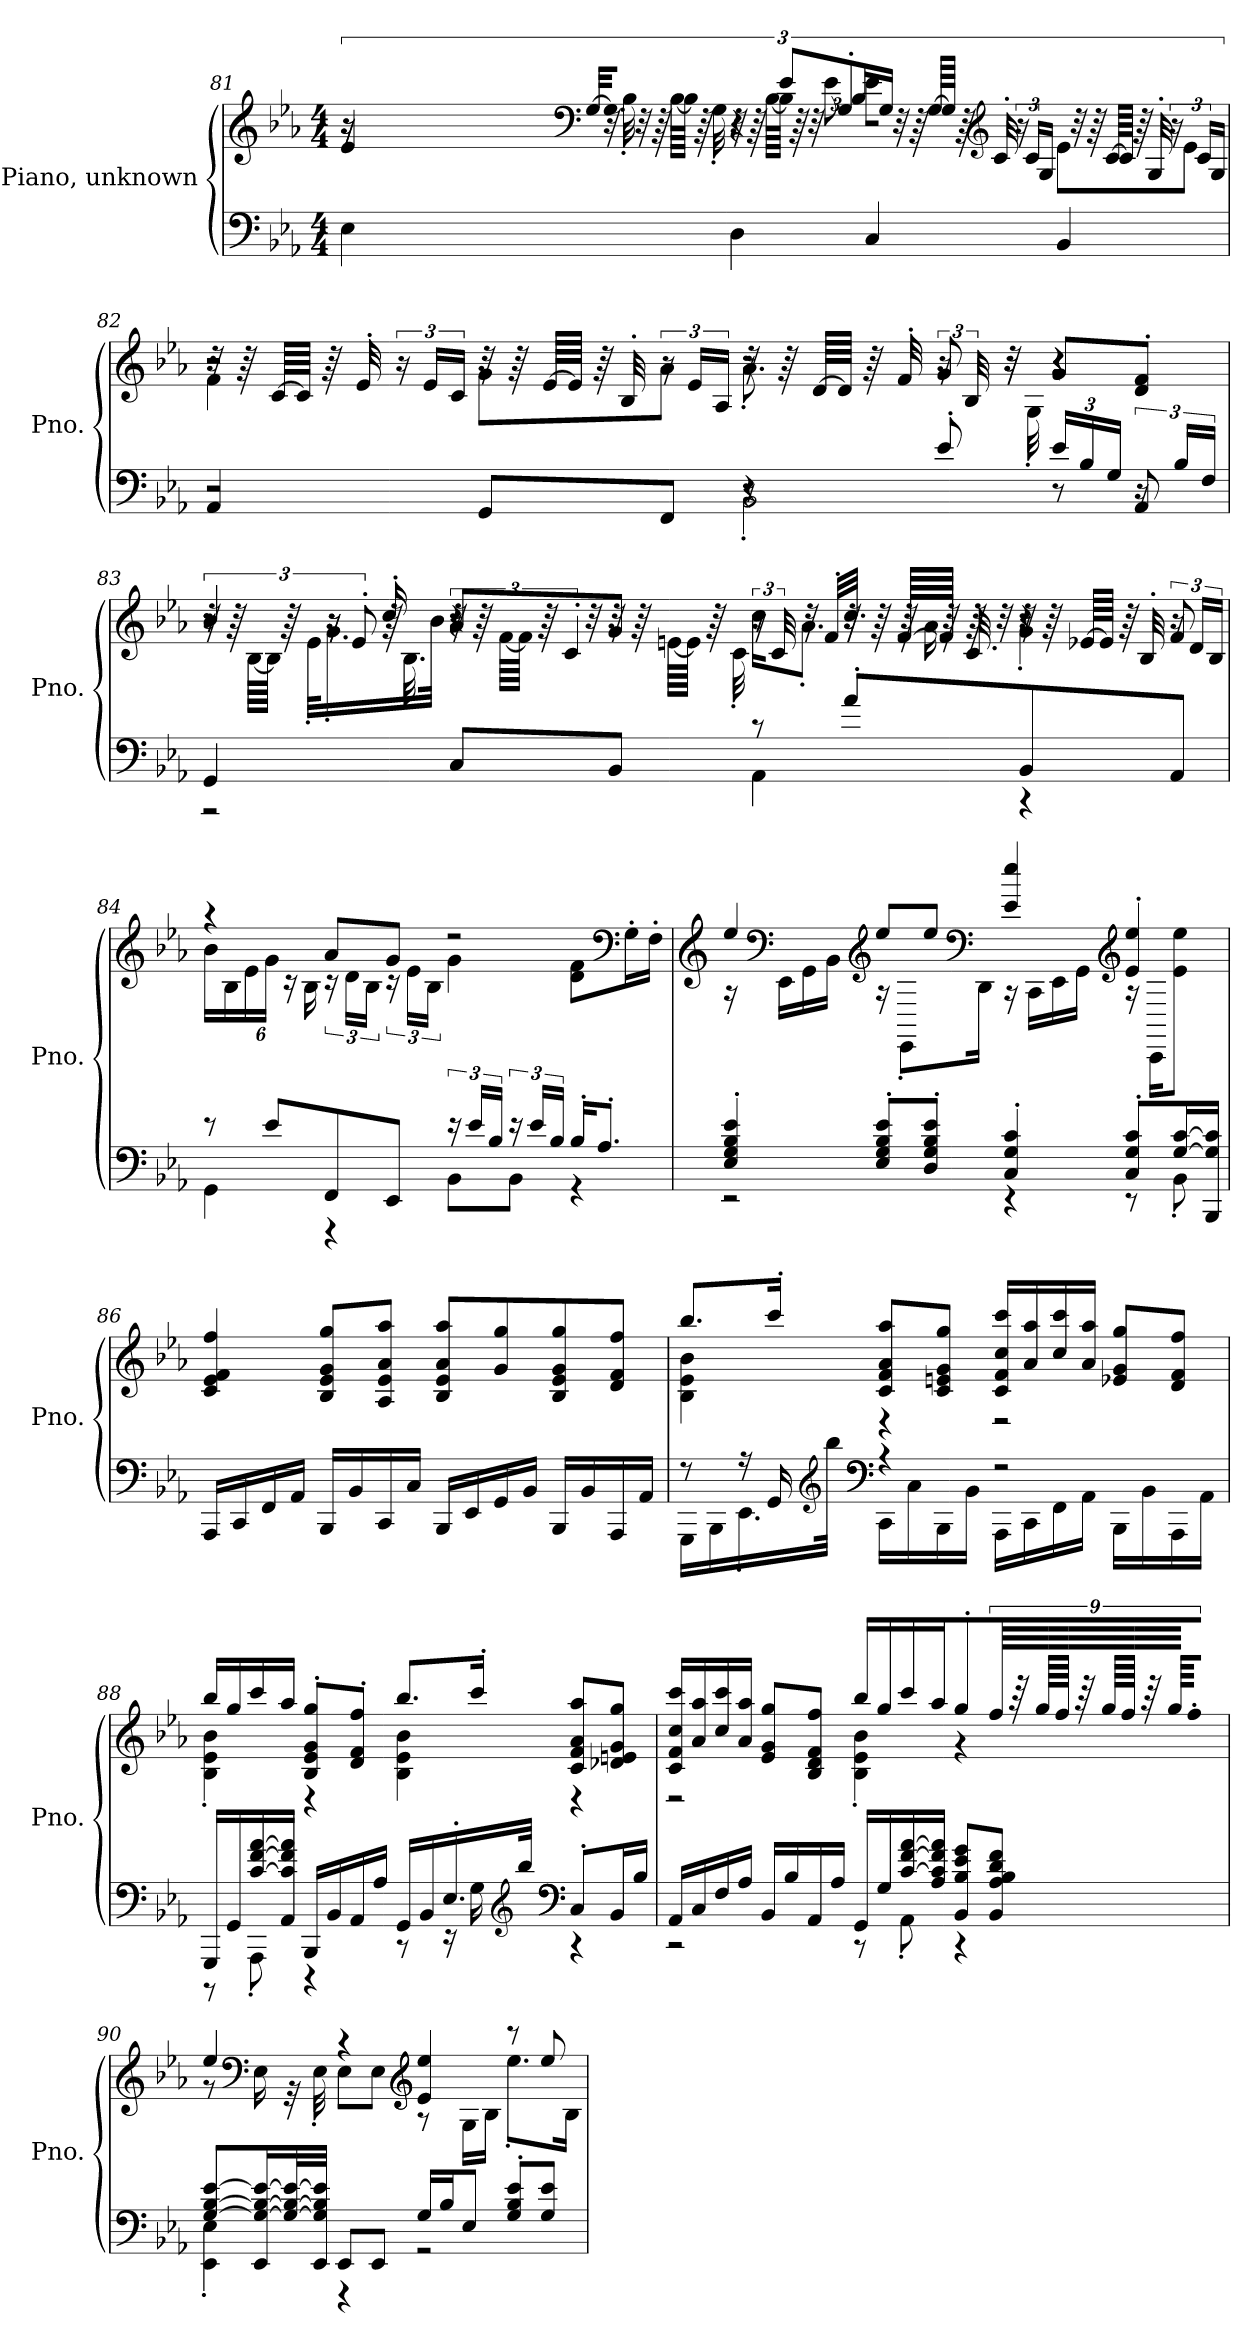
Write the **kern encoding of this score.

**kern	**kern
*part1	*part1
*staff2	*staff1
*I"Piano, unknown	*
*I'Pno.	*
!!LO:PB:g=z
*clefF4	*clefG2
*k[b-e-a-]	*k[b-e-a-]
*M4/4	*M4/4
=81	=81
*	*^
*	*	*^
4E-\	4e-/	16r	24r
*	*clefF4	*	*
.	.	.	[48G/KKL
.	.	32r	8.G/J]
.	.	32B-'\	.
.	.	32r	.
.	.	64r	.
.	.	[64B-\LLLL	.
.	.	64B-\JJJJ]	.
.	.	64r	.
.	.	32G'\	.
*	*	*	*Xbrackettup
4D\	4r	32r	12e-/L
.	.	64r	.
.	.	[64B-\LLLL	.
.	.	64B-\JJJJ]	.
.	.	64r	.
.	.	.	12G'/
.	.	32r	.
.	.	8e-\	.
.	.	.	24B-/L
.	.	.	24G/JJ
4C/	2r	4e-\	32r
.	.	.	64r
.	.	.	[64G/LLLL
.	.	.	64G/JJJJ]
.	.	.	64r
*	*clefG2	*	*
.	.	.	32c'/
*	*	*	*brackettup
.	.	.	24r
.	.	.	24c/LL
.	.	.	24G/JJ
4BB-/	.	8e-\L	32r
.	.	.	64r
.	.	.	[64c/LLLL
.	.	.	64c/JJJJ]
.	.	.	64r
.	.	.	32G'/
.	.	8e-\J	24r
.	.	.	24c/LL
.	.	.	24G/JJ
!!LO:LB:g=z	!!	!!
=82	=82	=82	=82
*^	*	*	*
*	*^	*	*	*
4AA-/	2r	2r	2r	4f\	32r
.	.	.	.	.	64r
.	.	.	.	.	[64c/LLLL
.	.	.	.	.	64c/JJJJ]
.	.	.	.	.	64r
.	.	.	.	.	32e-'/
.	.	.	.	.	24r
.	.	.	.	.	24e-/LL
.	.	.	.	.	24c/JJ
8GG/L	.	.	.	8g\L	32r
.	.	.	.	.	64r
.	.	.	.	.	[64e-/LLLL
.	.	.	.	.	64e-/JJJJ]
.	.	.	.	.	64r
.	.	.	.	.	32B-'/
8FF/J	.	.	.	8a-\J	24r
.	.	.	.	.	24e-/LL
.	.	.	.	.	24A-/JJ
8r	2BB-'\	4r	8r	8.a-'\	32r
.	.	.	.	.	64r
.	.	.	.	.	[64d/LLLL
.	.	.	.	.	64d/JJJJ]
.	.	.	.	.	64r
.	.	.	.	.	32f'/
8e-'/	.	.	8g/	.	24r
.	.	.	.	.	48B-/
.	.	.	.	32r	16r
.	.	.	.	32G'\	.
*Xbrackettup	*	*	*	*	*
24e-/LL	.	8r	4r	4r	8g/L
24B-/	.	.	.	.	.
24G/JJ	.	.	.	.	.
*brackettup	*	*	*	*	*
24r	.	8AA-/	.	.	8d/' 8f/'J
24B-/LL	.	.	.	.	.
24F/JJ	.	.	.	.	.
*	*v	*v	*	*	*
!!LO:LB:g=z
=83	=83	=83	=83	=83
*	*	*	*	*^
4GG/	2r	8r	32r	6b-/	8r
.	.	.	64r	.	.
.	.	.	[64B-\LLLL	.	.
.	.	.	64B-\JJJJ]	.	.
.	.	.	64r	.	.
.	.	.	32e-'\KLL	.	.
.	.	16r	16.g'\	.	16r
.	.	.	.	12e-'/	.
.	.	16cc'/	.	.	64r
.	.	.	.	.	32.B-\
.	.	.	32b-\JJk	.	.
8C/L	.	8a-/L	32r	12r	4r
.	.	.	64r	.	.
.	.	.	[64f\LLLL	.	.
.	.	.	64f\JJJJ]	.	.
.	.	.	64r	.	.
.	.	.	.	6c'/	.
.	.	.	32r	.	.
8BB-/J	.	8g/J	32r	.	.
.	.	.	64r	.	.
.	.	.	[64en\LLLL	.	.
.	.	.	64e\JJJJ]	.	.
.	.	.	64r	.	.
.	.	.	32c'\	.	.
8r	4AA-\	8r	16cc\KL	24r	8r
.	.	.	.	48c/	.
.	.	.	8.a-'\J	32r	.
.	.	.	.	32f'/LLL	.
8a-'/L	.	32r	.	32.cc/JJJ	16r
.	.	64r	.	.	.
.	.	[64f/LLLL	.	64r	.
.	.	64f/JJJJ]	.	64r	16a-\
.	.	64r	.	32.c/	.
.	.	32r	.	.	.
8BB-/	4r	8r	4g'\	32r	4r
.	.	.	.	64r	.
.	.	.	.	[64e-X/LLLL	.
.	.	.	.	64e-/JJJJ]	.
.	.	.	.	64r	.
.	.	.	.	32B-'/	.
8AA-/J	.	8f/	.	24r	.
.	.	.	.	24d/LL	.
.	.	.	.	24B-/JJ	.
*	*	*	*v	*v	*v
!!LO:LB:g=z
=84	=84	=84	=84
*	*	*	*Xbrackettup
8r	4GG\	4r	24b-\LL
.	.	.	24B-\
.	.	.	24e-\
*	*	*	*brackettup
8e-/L	.	.	24g\JJ
.	.	.	24r
.	.	.	24B-\
8FF/	4r	8a-/L	24r
.	.	.	24d\LL
.	.	.	24B-\JJ
8EE-/J	.	8g/J	24r
.	.	.	24e-\LL
.	.	.	24B-\JJ
24r	8BB-\L	2r	4g\
24e-/LL	.	.	.
24B-/JJ	.	.	.
24r	8BB-\J	.	.
24e-/LL	.	.	.
24B-/JJ	.	.	.
16B-'/KL	4r	.	8d\ 8f\L
8.A-'/J	.	.	.
*	*	*clefF4	*
.	.	.	16G'\L
.	.	.	16F'\JJ
!!LO:LB:g=z	!!
=85	=85	=85	=85
*	*	*clefG2	*
4E-/' 4G/' 4B-/' 4e-/'	2r	4ee-/	16r
*	*	*clefF4	*
.	.	.	16EE-\LL
.	.	.	16GG\
.	.	.	16BB-\JJ
*	*	*clefG2	*
8E-/' 8G/' 8B-/' 8e-/'L	.	8ee-/L	16r
.	.	.	8EE-'\L
8D/' 8G/' 8B-/' 8e-/'J	.	8ee-/J	.
*	*	*clefF4	*
.	.	.	16DD\Jk
4C/' 4G/' 4c/'	4r	4e-/ 4ee-/	16r
.	.	.	16CC\LL
.	.	.	16EE-\
.	.	.	16GG\JJ
*	*	*clefG2	*
8C/' 8G/' 8c/'L	8r	4e-/' 4ee-/'	16r
.	.	.	16CC\KL
[16G/ [16c/L	8BB-'\	.	8e-\ 8ee-\J
16BBB-/ 16G/] 16c/]JJ	.	.	.
*v	*v	*	*
*	*v	*v
=86	=86
16AAA-/LL	4c/ 4e-/ 4f/ 4ff/
16CC/	.
16FF/	.
16AA-/JJ	.
16BBB-/LL	8B-/ 8e-/ 8g/ 8gg/L
16BB-/	.
16CC/	8A-/ 8e-/ 8a-/ 8aa-/J
16C/JJ	.
16BBB-/LL	8B-/ 8e-/ 8a-/ 8aa-/L
16EE-/	.
16GG/	8g/ 8gg/
16BB-/JJ	.
16BBB-/LL	8B-/ 8e-/ 8g/ 8gg/
16BB-/	.
16AAA-/	8d/ 8f/ 8ff/J
16AA-/JJ	.
!!LO:LB:g=z
=87	=87
*^	*^
8r	16GGG\LL	8.bb-/L	4B-\ 4e-\ 4b-\
.	16BBB-\	.	.
16r	16.EE-'\	.	.
16GG/	.	16ccc'/Jk	.
*clefG2	*	*	*
.	32bb-\JJk	.	.
*clefF4	*	*	*
4r	16CC\LL	8c/ 8f/ 8a-/ 8aa-/L	4r
.	16C\	.	.
.	16BBB-\	8c/ 8en/ 8g/ 8gg/J	.
.	16BB-\JJ	.	.
2r	16AAA-\LL	16c/ 16f/ 16cc/ 16ccc/LL	2r
.	16CC\	16a-/ 16aa-/	.
.	16FF\	16cc/ 16ccc/	.
.	16AA-\JJ	16a-/ 16aa-/JJ	.
.	16BBB-\LL	8e-X/ 8g/ 8gg/L	.
.	16BB-\	.	.
.	16AAA-\	8d/ 8f/ 8ff/J	.
.	16AA-\JJ	.	.
!!LO:PB:g=z	!!
=88	=88	=88	=88
16GGG/LL	8r	16bb-/LL	4B-\' 4e-\' 4b-\'
16GG/	.	16gg/	.
[16c/ [16f/ [16a-/	8AAA-'\	16ccc/	.
16AA-/ 16c/] 16f/] 16a-/]JJ	.	16aa-/JJ	.
16BBB-/LL	4r	8B-/' 8e-/' 8g/' 8gg/'L	4r
16BB-/	.	.	.
16AA-/	.	8d/' 8f/' 8ff/'J	.
16A-/JJ	.	.	.
16GG/LL	8r	8.bb-/L	4B-\ 4e-\ 4b-\
16BB-/	.	.	.
16.E-'/	16r	.	.
.	16G\	16ccc'/Jk	.
*clefG2	*	*	*
32bb-/JJk	.	.	.
*clefF4	*	*	*
8C'/L	4r	8c/ 8f/ 8a-/ 8aa-/L	4r
16BB-/L	.	8d-X/ 8en/ 8g/ 8gg/J	.
16B-/JJ	.	.	.
!!LO:LB:g=z	!!
=89	=89	=89	=89
16AA-/LL	2r	16c/ 16f/ 16cc/ 16ccc/LL	2r
16C/	.	16a-/ 16aa-/	.
16F/	.	16cc/ 16ccc/	.
16A-/JJ	.	16a-/ 16aa-/JJ	.
16BB-/LL	.	8e-/ 8g/ 8gg/L	.
16B-/	.	.	.
16AA-/	.	8B-/ 8d/ 8f/ 8ff/J	.
16A-/JJ	.	.	.
16GG/LL	8r	16bb-/LL	4B-\' 4e-\' 4b-\'
16G/	.	16gg/	.
[16c/ [16f/ [16a-/	8AA-'\	16ccc/	.
16A-/ 16c/] 16f/] 16a-/]JJ	.	16aa-/J	.
8BB-/ 8B-/ 8e-/ 8g/L	4r	8gg'/	4r
8BB-/ 8A-/ 8B-/ 8d/ 8f/J	.	96ff/Jkkk	.
.	.	96r	.
.	.	96gg/LLLL	.
.	.	96ff/JJJJ	.
.	.	96r	.
.	.	96gg/LLLL	.
.	.	96ff/JJJJ	.
.	.	96r	.
.	.	96gg/KLLL	.
.	.	32ff'/JJJ	.
!!LO:LB:g=z	!!
=90	=90	=90	=90
[8G/ [8B-/ [8e-/L	4EE-\' 4E-\'	4ee-/	8r
*	*	*clefF4	*
16EE-/ 16G/_ 16B-/_ 16e-/_L	.	.	16E-\
32G/_ 32B-/_ 32e-/_L	.	.	32r
32EE-/ 32G/] 32B-/] 32e-/]JJJ	.	.	32E-'\
8EE-/L	4r	4r	8E-\L
8EE-/J	.	.	8E-\J
*	*	*clefG2	*
16G/LL	2r	4e-/ 4ee-/	8r
16B-/J	.	.	.
8E-/J	.	.	16G\LL
.	.	.	16B-\JJ
8G/' 8B-/' 8e-/'L	.	8r	8.ee-'\L
8G/ 8e-/J	.	8ee-/	.
.	.	.	16B-\Jk
*v	*v	*	*
*	*v	*v
=	=
*-	*-
